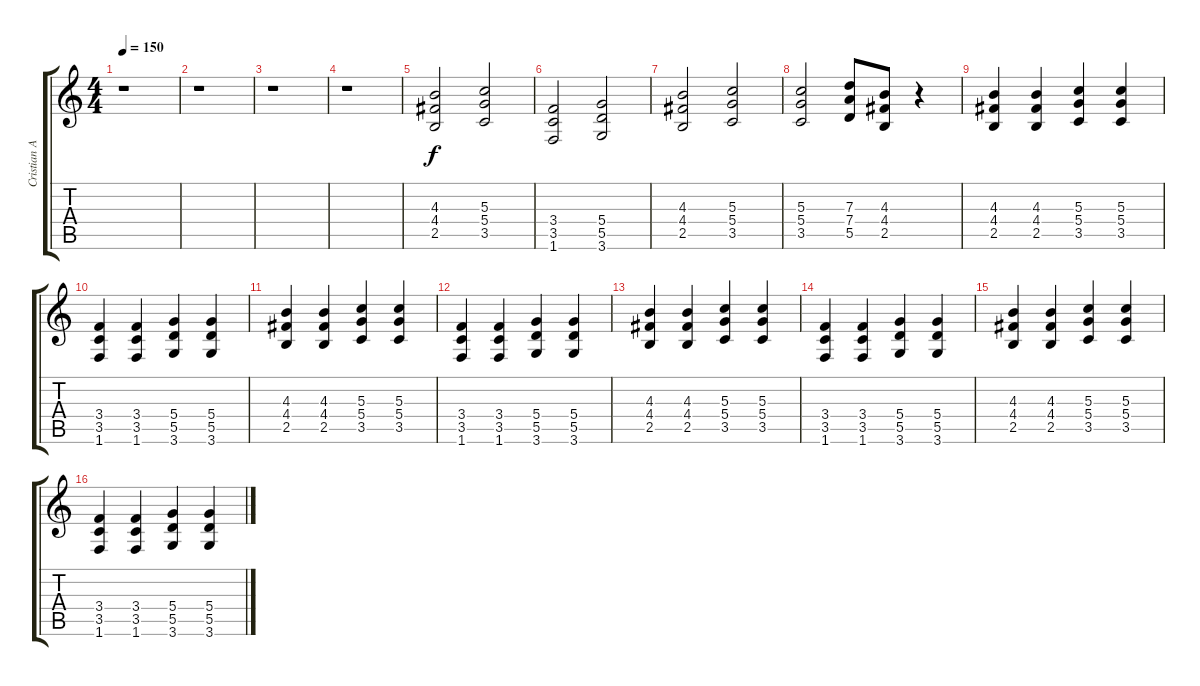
\track ("Cristian Aldana" "Cristian A") {instrument distortionguitar}
\staff {score tabs}
\tuning (E4 B3 G3 D3 A2 E2) {hide}
\ts (4 4)
\tempo 150
\clef g2
\ks c
r.1{dy f instrument distortionguitar} |
r.1 |
r.1 |
r.1 |
(4.3 4.4 2.5).2 (5.3 5.4 3.5).2 |
(3.4 3.5 1.6).2 (5.4 5.5 3.6).2 |
(4.3 4.4 2.5).2 (5.3 5.4 3.5).2 |
(5.3 5.4 3.5).2 (7.3 7.4 5.5).8 (4.3 4.4 2.5).8 r.4 |
(4.3 4.4 2.5).4 (4.3 4.4 2.5).4 (5.3 5.4 3.5).4 (5.3 5.4 3.5).4 |
(3.4 3.5 1.6).4 (3.4 3.5 1.6).4 (5.4 5.5 3.6).4 (5.4 5.5 3.6).4 |
(4.3 4.4 2.5).4 (4.3 4.4 2.5).4 (5.3 5.4 3.5).4 (5.3 5.4 3.5).4 |
(3.4 3.5 1.6).4 (3.4 3.5 1.6).4 (5.4 5.5 3.6).4 (5.4 5.5 3.6).4 |
(4.3 4.4 2.5).4 (4.3 4.4 2.5).4 (5.3 5.4 3.5).4 (5.3 5.4 3.5).4 |
(3.4 3.5 1.6).4 (3.4 3.5 1.6).4 (5.4 5.5 3.6).4 (5.4 5.5 3.6).4 |
(4.3 4.4 2.5).4 (4.3 4.4 2.5).4 (5.3 5.4 3.5).4 (5.3 5.4 3.5).4 |
(3.4 3.5 1.6).4 (3.4 3.5 1.6).4 (5.4 5.5 3.6).4 (5.4 5.5 3.6).4
